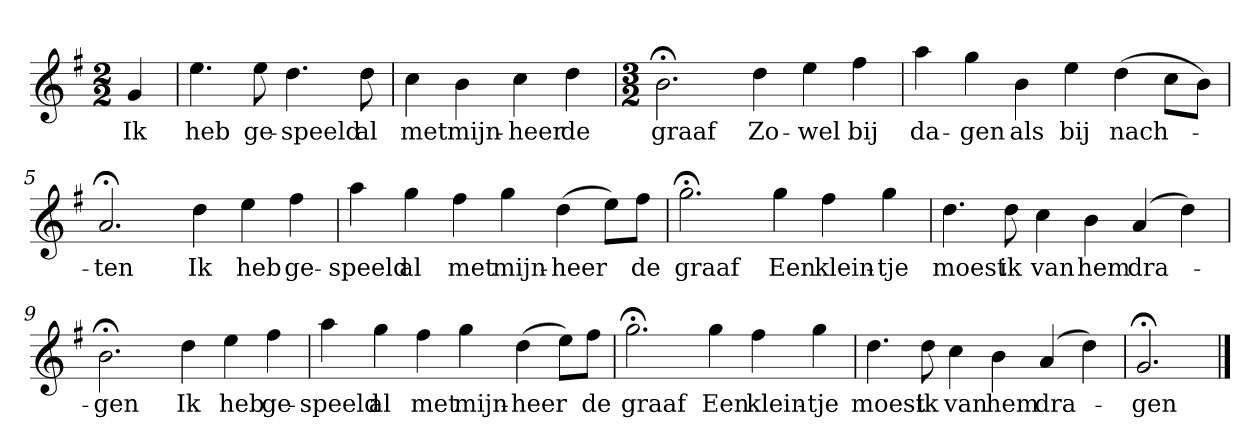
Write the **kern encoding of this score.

**kern	**text
*part1	*part1
*staff1	*staff1
*k[f#]	*
*G:	*
*M2/2	*
*MM120	*
=	=
4g	Ik
=1	=1
4.ee	heb
8ee	ge-
4.dd	-speeld
8dd	al
=2	=2
4cc	met
4b	mijn-
4cc	-heer
4dd	de
=3	=3
*M3/2	*
2.b;<	graaf
4dd	Zo-
4ee	-wel
4ff#	bij
=4	=4
4aa	da-
4gg	-gen
4b	als
4ee	bij
(4dd	nach-
8ccL	.
8bJ)	.
=5	=5
2.a;<	-ten
4dd	Ik
4ee	heb
4ff#	ge-
=6	=6
4aa	-speeld
4gg	al
4ff#	met
4gg	mijn-
(4dd	-heer
8eeL)	.
8ff#J	de
=7	=7
2.gg;<	graaf
4gg	Een
4ff#	klein-
4gg	-tje
=8	=8
4.dd	moest
8dd	ik
4cc	van
4b	hem
(4a	dra-
4dd)	.
=9	=9
2.b;<	-gen
4dd	Ik
4ee	heb
4ff#	ge-
=10	=10
4aa	-speeld
4gg	al
4ff#	met
4gg	mijn-
(4dd	-heer
8eeL)	.
8ff#J	de
=11	=11
2.gg;<	graaf
4gg	Een
4ff#	klein-
4gg	-tje
=12	=12
4.dd	moest
8dd	ik
4cc	van
4b	hem
(4a	dra-
4dd)	.
=13	=13
2.g;<	-gen
==	==
*-	*-
